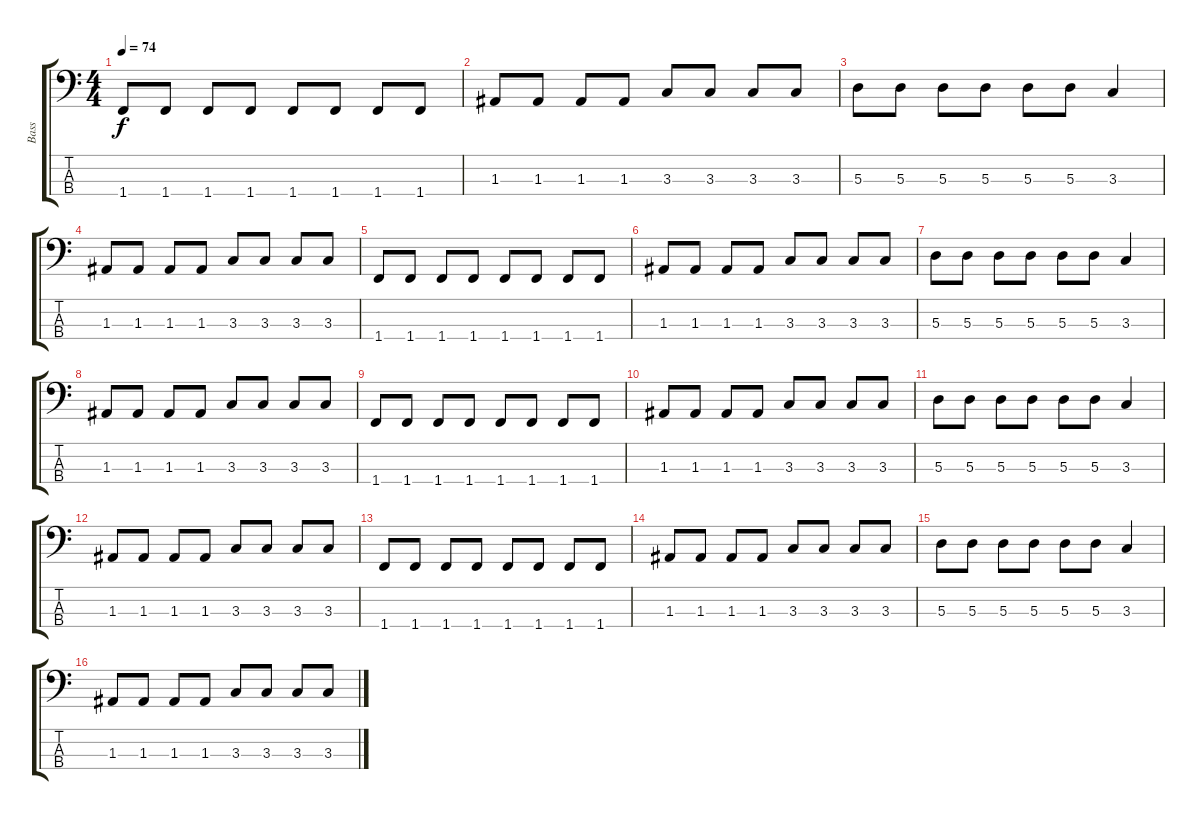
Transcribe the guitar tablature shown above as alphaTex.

\track ("Bass" "Bass") {instrument electricbassfinger}
\staff {score tabs}
\tuning (G2 D2 A1 E1) {hide}
\ts (4 4)
\tempo 74
\clef f4
\ks c
1.4.8{dy f} 1.4.8 1.4.8 1.4.8 1.4.8 1.4.8 1.4.8 1.4.8 |
1.3.8 1.3.8 1.3.8 1.3.8 3.3.8 3.3.8 3.3.8 3.3.8 |
5.3.8 5.3.8 5.3.8 5.3.8 5.3.8 5.3.8 3.3.4 |
1.3.8 1.3.8 1.3.8 1.3.8 3.3.8 3.3.8 3.3.8 3.3.8 |
1.4.8 1.4.8 1.4.8 1.4.8 1.4.8 1.4.8 1.4.8 1.4.8 |
1.3.8 1.3.8 1.3.8 1.3.8 3.3.8 3.3.8 3.3.8 3.3.8 |
5.3.8 5.3.8 5.3.8 5.3.8 5.3.8 5.3.8 3.3.4 |
1.3.8 1.3.8 1.3.8 1.3.8 3.3.8 3.3.8 3.3.8 3.3.8 |
1.4.8 1.4.8 1.4.8 1.4.8 1.4.8 1.4.8 1.4.8 1.4.8 |
1.3.8 1.3.8 1.3.8 1.3.8 3.3.8 3.3.8 3.3.8 3.3.8 |
5.3.8 5.3.8 5.3.8 5.3.8 5.3.8 5.3.8 3.3.4 |
1.3.8 1.3.8 1.3.8 1.3.8 3.3.8 3.3.8 3.3.8 3.3.8 |
1.4.8 1.4.8 1.4.8 1.4.8 1.4.8 1.4.8 1.4.8 1.4.8 |
1.3.8 1.3.8 1.3.8 1.3.8 3.3.8 3.3.8 3.3.8 3.3.8 |
5.3.8 5.3.8 5.3.8 5.3.8 5.3.8 5.3.8 3.3.4 |
1.3.8 1.3.8 1.3.8 1.3.8 3.3.8 3.3.8 3.3.8 3.3.8
